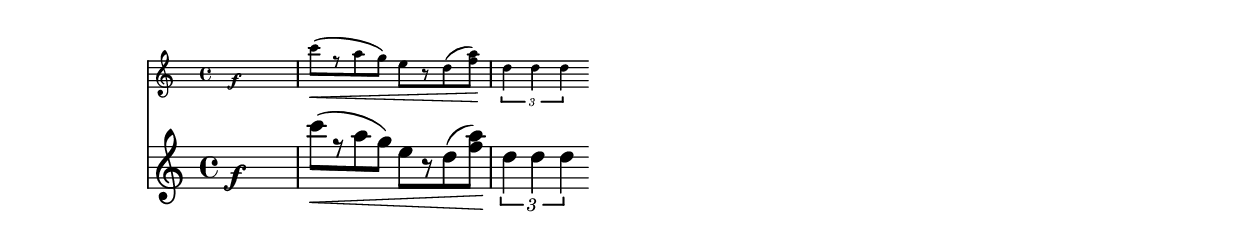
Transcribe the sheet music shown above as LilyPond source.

\header {

  texidoc = "Staves may be present in several sizes within a score.
This is achieved with an internal scaling factor. If the scaling factor is
forgotten in some places, objects generally become too thick or too
large on smaller staves."

}

\version "2.14.0"

\layout {
  ragged-right = ##t
}

melody = \relative c''' {
  \override DynamicText  #'extra-offset = #'(0 . 3)
  s1-\f c8[(\< r a g]) e[ r d( <f a>])\! \times 2/3 { d4 d d }
}

<<
  \new Staff \with {
    fontSize = #-4
    \override StaffSymbol #'staff-space = #(magstep -4)
  } {
    \melody
  }
  \new Staff {
    \melody
  }
>>
